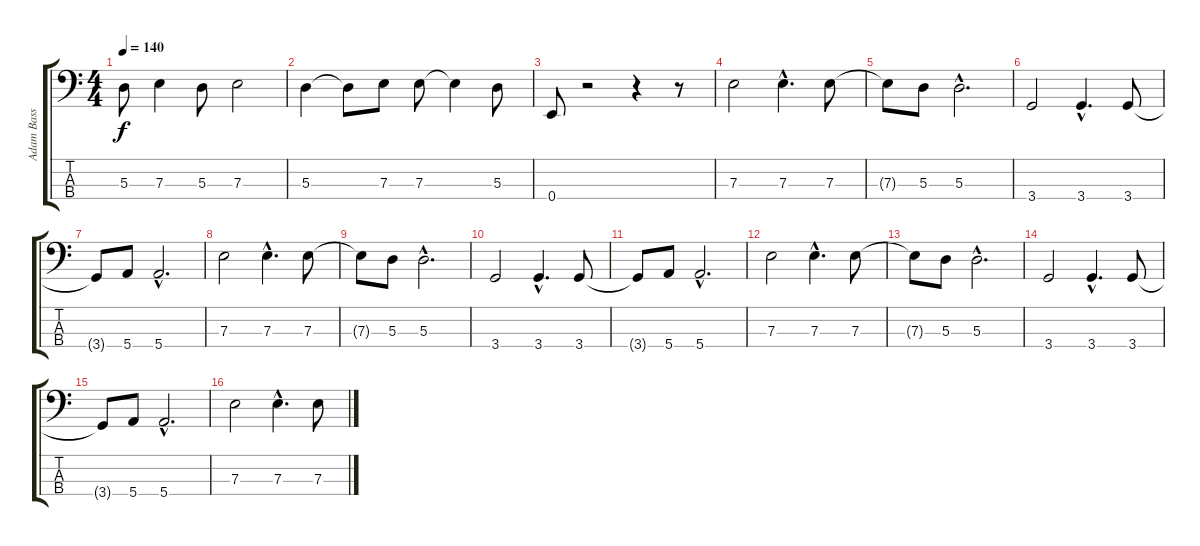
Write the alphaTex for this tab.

\track ("Adam Bass Guitar" "Adam Bass ") {instrument electricbasspick}
\staff {score tabs}
\tuning (G2 D2 A1 E1) {hide}
\ts (4 4)
\tempo 140
\clef f4
\ks c
5.3{t}.8{dy f} 7.3.4 5.3.8 7.3.2 |
5.3.4 5.3{t}.8 7.3.8 7.3.8 7.3{t}.4 5.3.8 |
0.4.8 r.2 r.4 r.8 |
7.3.2 7.3{hac}.4{d} 7.3.8 |
7.3{t}.8 5.3.8 5.3{hac}.2{d} |
3.4.2 3.4{hac}.4{d} 3.4.8 |
3.4{t}.8 5.4.8 5.4{hac}.2{d} |
7.3.2 7.3{hac}.4{d} 7.3.8 |
7.3{t}.8 5.3.8 5.3{hac}.2{d} |
3.4.2 3.4{hac}.4{d} 3.4.8 |
3.4{t}.8 5.4.8 5.4{hac}.2{d} |
7.3.2 7.3{hac}.4{d} 7.3.8 |
7.3{t}.8 5.3.8 5.3{hac}.2{d} |
3.4.2 3.4{hac}.4{d} 3.4.8 |
3.4{t}.8 5.4.8 5.4{hac}.2{d} |
7.3.2 7.3{hac}.4{d} 7.3.8
